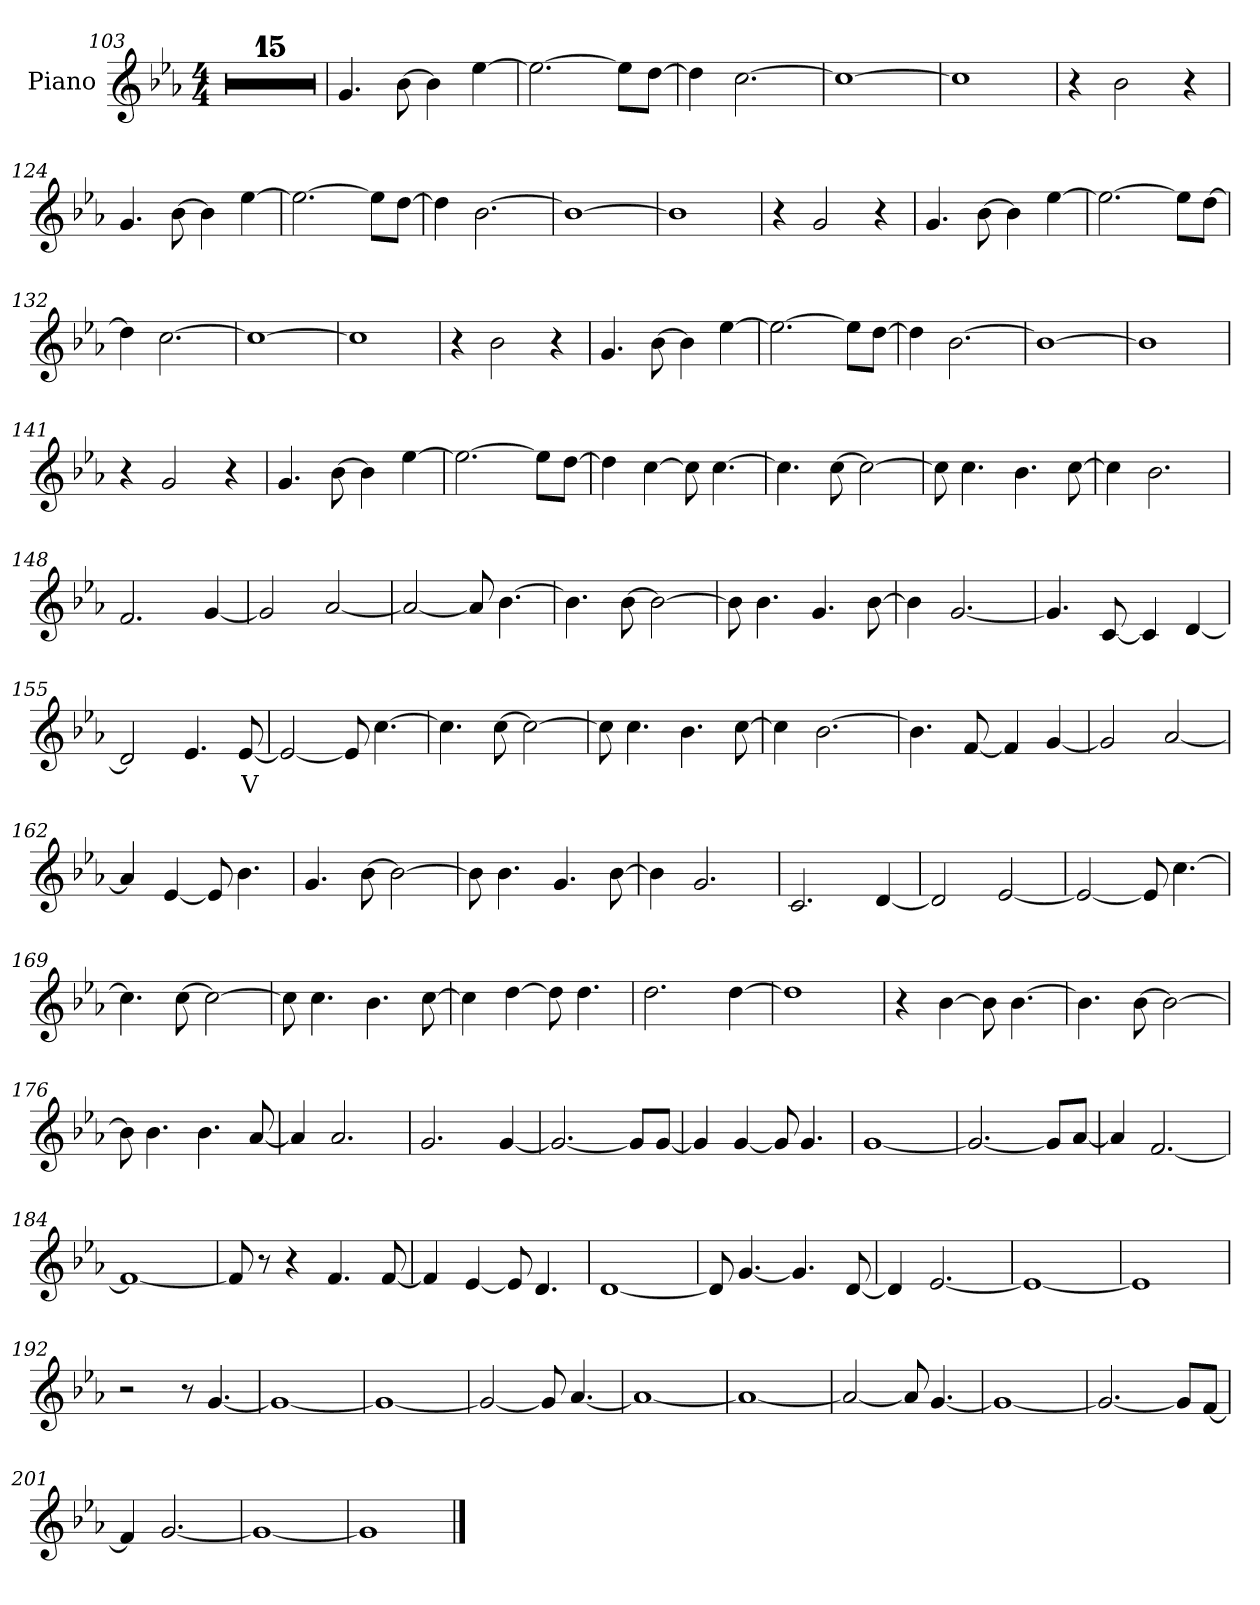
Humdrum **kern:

**kern	**text
*part1	*part1
*staff1	*staff1
*I"Piano	*
*I'Pia.	*
*clefG2	*
*k[b-e-a-]	*
*M4/4	*
=103	=103
1r	.
=104	=104
1r	.
=105	=105
1r	.
=106	=106
1r	.
=107	=107
1r	.
=108	=108
1r	.
!!LO:LB:g=z
=109	=109
1r	.
=110	=110
1r	.
=111	=111
1r	.
=112	=112
1r	.
=113	=113
1r	.
=114	=114
1r	.
=115	=115
1r	.
=116	=116
1r	.
=117	=117
1r	.
=118	=118
4.g	.
[8b-	.
4b-]	.
[4ee-	.
!!LO:LB:g=z
=119	=119
2.ee-_	.
8ee-L]	.
[8ddJ	.
=120	=120
4dd]	.
[2.cc	.
=121	=121
1cc_	.
=122	=122
1cc]	.
=123	=123
4r	.
2b-	.
4r	.
=124	=124
4.g	.
[8b-	.
4b-]	.
[4ee-	.
=125	=125
2.ee-_	.
8ee-L]	.
[8ddJ	.
=126	=126
4dd]	.
[2.b-	.
=127	=127
1b-_	.
!!LO:LB:g=z
=128	=128
1b-]	.
=129	=129
4r	.
2g	.
4r	.
=130	=130
4.g	.
[8b-	.
4b-]	.
[4ee-	.
=131	=131
2.ee-_	.
8ee-L]	.
[8ddJ	.
=132	=132
4dd]	.
[2.cc	.
=133	=133
1cc_	.
=134	=134
1cc]	.
=135	=135
4r	.
2b-	.
4r	.
=136	=136
4.g	.
[8b-	.
4b-]	.
[4ee-	.
!!LO:LB:g=z
=137	=137
2.ee-_	.
8ee-L]	.
[8ddJ	.
=138	=138
4dd]	.
[2.b-	.
=139	=139
1b-_	.
=140	=140
1b-]	.
=141	=141
4r	.
2g	.
4r	.
=142	=142
4.g	.
[8b-	.
4b-]	.
[4ee-	.
=143	=143
2.ee-_	.
8ee-L]	.
[8ddJ	.
=144	=144
4dd]	.
[4cc	.
8cc]	.
[4.cc	.
=145	=145
4.cc]	.
[8cc	.
2cc_	.
!!LO:LB:g=z
=146	=146
8cc]	.
4.cc	.
4.b-	.
[8cc	.
=147	=147
4cc]	.
2.b-	.
=148	=148
2.f	.
[4g	.
=149	=149
2g]	.
[2a-	.
=150	=150
2a-_	.
8a-]	.
[4.b-	.
=151	=151
4.b-]	.
[8b-	.
2b-_	.
=152	=152
8b-]	.
4.b-	.
4.g	.
[8b-	.
=153	=153
4b-]	.
[2.g	.
!!LO:LB:g=z
=154	=154
4.g]	.
[8c	.
4c]	.
[4d	.
=155	=155
2d]	.
4.e-	.
[8e-	V
=156	=156
2e-_	.
8e-]	.
[4.cc	.
=157	=157
4.cc]	.
[8cc	.
2cc_	.
=158	=158
8cc]	.
4.cc	.
4.b-	.
[8cc	.
=159	=159
4cc]	.
[2.b-	.
=160	=160
4.b-]	.
[8f	.
4f]	.
[4g	.
=161	=161
2g]	.
[2a-	.
!!LO:LB:g=z
=162	=162
4a-]	.
[4e-	.
8e-]	.
4.b-	.
=163	=163
4.g	.
[8b-	.
2b-_	.
=164	=164
8b-]	.
4.b-	.
4.g	.
[8b-	.
=165	=165
4b-]	.
2.g	.
=166	=166
2.c	.
[4d	.
=167	=167
2d]	.
[2e-	.
=168	=168
2e-_	.
8e-]	.
[4.cc	.
=169	=169
4.cc]	.
[8cc	.
2cc_	.
!!LO:LB:g=z
=170	=170
8cc]	.
4.cc	.
4.b-	.
[8cc	.
=171	=171
4cc]	.
[4dd	.
8dd]	.
4.dd	.
=172	=172
2.dd	.
[4dd	.
=173	=173
1dd]	.
=174	=174
4r	.
[4b-	.
8b-]	.
[4.b-	.
=175	=175
4.b-]	.
[8b-	.
2b-_	.
=176	=176
8b-]	.
4.b-	.
4.b-	.
[8a-	.
=177	=177
4a-]	.
2.a-	.
!!LO:LB:g=z
=178	=178
2.g	.
[4g	.
=179	=179
2.g_	.
8gL]	.
[8gJ	.
=180	=180
4g]	.
[4g	.
8g]	.
4.g	.
=181	=181
[1g	.
=182	=182
2.g_	.
8gL]	.
[8a-J	.
=183	=183
4a-]	.
[2.f	.
=184	=184
1f_	.
=185	=185
8f]	.
8r	.
4r	.
4.f	.
[8f	.
!!LO:PB:g=z
=186	=186
4f]	.
[4e-	.
8e-]	.
4.d	.
=187	=187
[1d	.
=188	=188
8d]	.
[4.g	.
4.g]	.
[8d	.
=189	=189
4d]	.
[2.e-	.
=190	=190
1e-_	.
=191	=191
1e-]	.
=192	=192
2r	.
8r	.
[4.g	.
=193	=193
1g_	.
=194	=194
1g_	.
!!LO:LB:g=z
=195	=195
2g_	.
8g]	.
[4.a-	.
=196	=196
1a-_	.
=197	=197
1a-_	.
=198	=198
2a-_	.
8a-]	.
[4.g	.
=199	=199
1g_	.
=200	=200
2.g_	.
8gL]	.
[8fJ	.
=201	=201
4f]	.
[2.g	.
=202	=202
1g_	.
=203	=203
1g]	.
==	==
*-	*-
